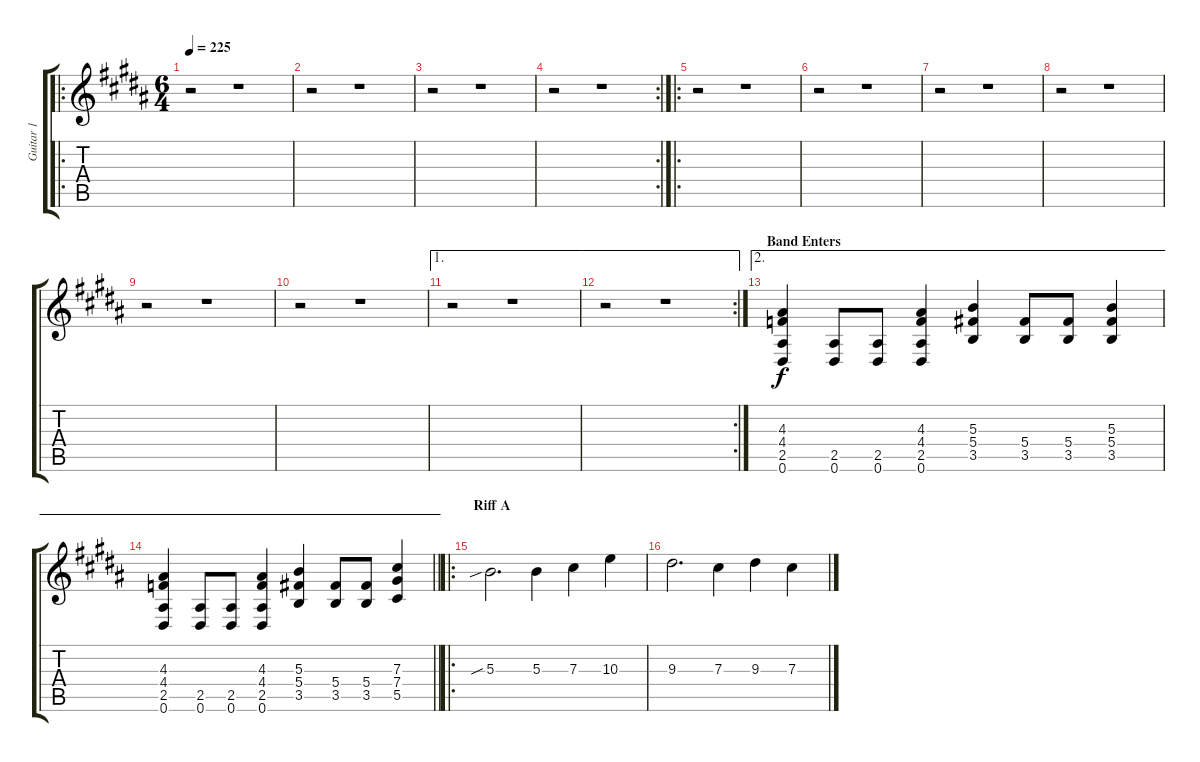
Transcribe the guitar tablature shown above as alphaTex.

\track ("Guitar 1" "Guitar 1") {instrument overdrivenguitar}
\staff {score tabs}
\tuning (Eb4 Bb3 Gb3 Db3 Ab2 Eb2) {hide}
\ro
\ts (6 4)
\tempo 225
\clef g2
\ks b
r.2{dy f} r.1 |
r.2 r.1 |
r.2 r.1 |
\rc 2
r.2 r.1 |
\ro
r.2 r.1 |
r.2 r.1 |
r.2 r.1 |
r.2 r.1 |
r.2 r.1 |
r.2 r.1 |
\ae 1
r.2 r.1 |
\ae 1
\rc 2
r.2 r.1 |
\ae 2
\section ("" "Band Enters")
(4.3 4.4 2.5 0.6).4 (2.5 0.6).8 (2.5 0.6).8 (4.3 4.4 2.5 0.6).4 (5.3 5.4 3.5).4 (5.4 3.5).8 (5.4 3.5).8 (5.3 5.4 3.5).4 |
\ae 2
\barLineRight lightlight
(4.3 4.4 2.5 0.6).4 (2.5 0.6).8 (2.5 0.6).8 (4.3 4.4 2.5 0.6).4 (5.3 5.4 3.5).4 (5.4 3.5).8 (5.4 3.5).8 (7.3 7.4 5.5).4 |
\ro
\section ("" "Riff A")
5.3{sib}.2{d} 5.3.4 7.3.4 10.3.4 |
9.3.2{d} 7.3.4 9.3.4 7.3.4
